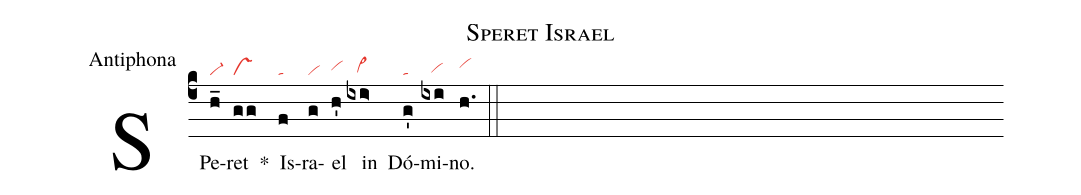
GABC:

name:Speret Israel;
office-part:Antiphona;
nabc-lines:1;
%%
(c4)
SPe(h_|vi-)ret(gg|vs) *()
Is(f|ta)ra(g|vi)el(h'|vihh) in(ixi>|///vi>hg) Dó(g'|ta)mi(ixi|///vihg)no.(h.|vihi) (::)
